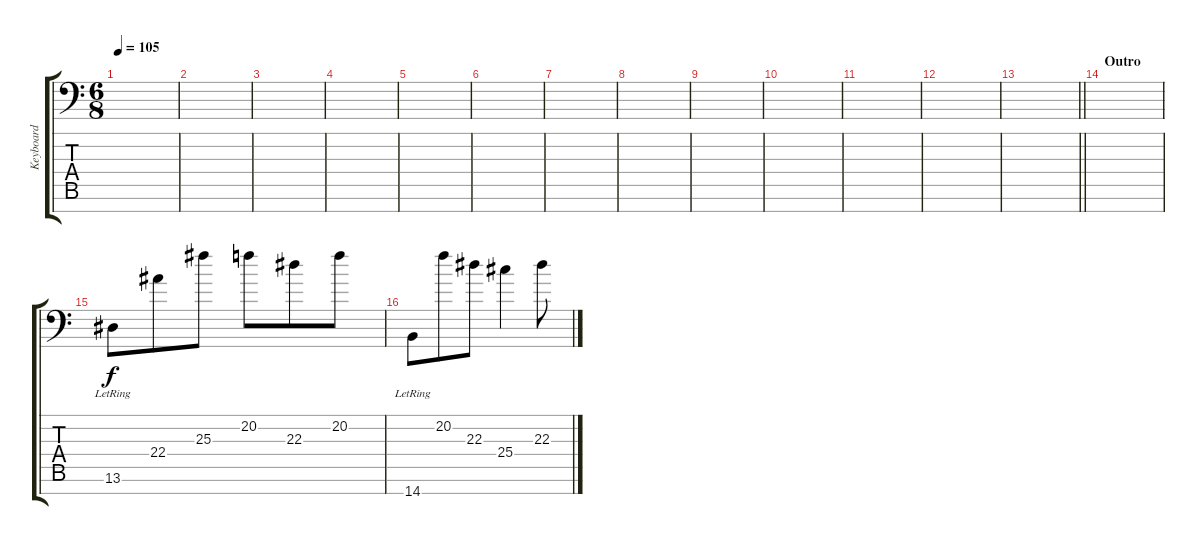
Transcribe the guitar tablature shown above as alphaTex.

\track ("Keyboard" "Keyboard") {instrument acousticgrandpiano}
\staff {score tabs}
\tuning (D4 A3 F3 C3 G2 D2 A1) {hide}
\ts (6 8)
\tempo 105
\clef f4
\ks c
|
|
|
|
|
|
|
|
|
|
|
|
\barLineRight lightlight
|
\section ("" "Outro")
|
13.6{lr}.8{volume 16 balance 8 instrument acousticgrandpiano} 22.4.8 25.3.8 20.2.8 22.3.8 20.2.8 |
14.7{lr}.8 20.2.8 22.3.8 25.4.4 22.3.8
